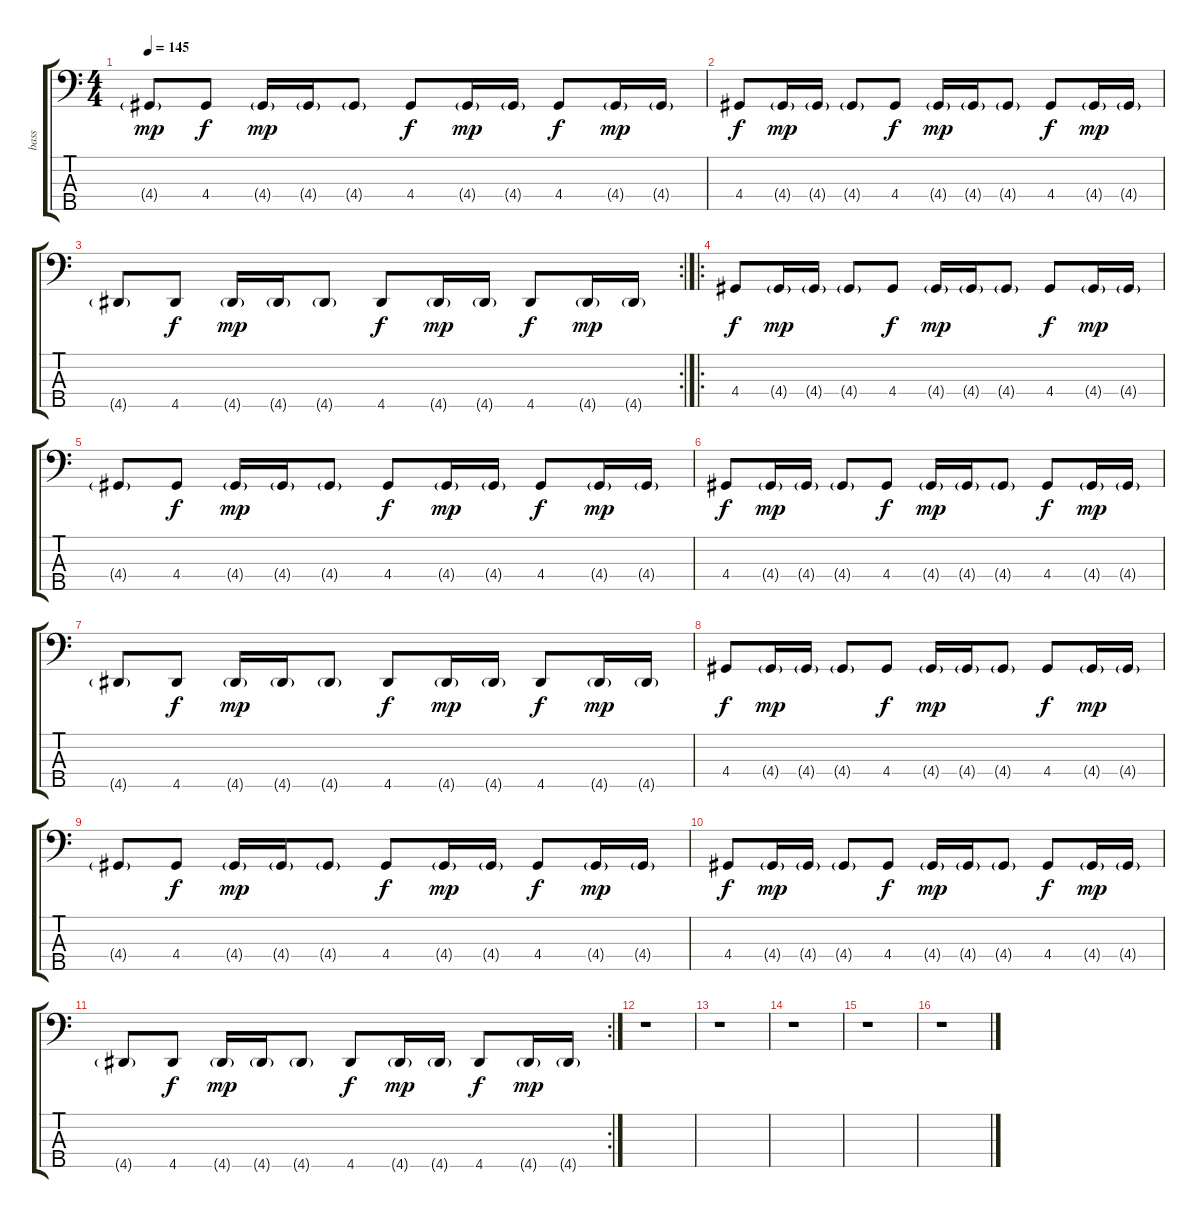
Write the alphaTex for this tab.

\track ("bass" "bass") {instrument electricbassfinger}
\staff {score tabs}
\tuning (G2 D2 A1 E1 B0) {hide}
\ts (4 4)
\tempo 145
\clef f4
\ks c
4.4{g}.8{dy mp} 4.4.8{dy f} 4.4{g}.16{dy mp} 4.4{g}.16 4.4{g}.8 4.4.8{dy f} 4.4{g}.16{dy mp} 4.4{g}.16 4.4.8{dy f} 4.4{g}.16{dy mp} 4.4{g}.16 |
4.4.8{dy f} 4.4{g}.16{dy mp} 4.4{g}.16 4.4{g}.8 4.4.8{dy f} 4.4{g}.16{dy mp} 4.4{g}.16 4.4{g}.8 4.4.8{dy f} 4.4{g}.16{dy mp} 4.4{g}.16 |
\rc 2
4.5{g}.8 4.5.8{dy f} 4.5{g}.16{dy mp} 4.5{g}.16 4.5{g}.8 4.5.8{dy f} 4.5{g}.16{dy mp} 4.5{g}.16 4.5.8{dy f} 4.5{g}.16{dy mp} 4.5{g}.16 |
\ro
4.4.8{dy f} 4.4{g}.16{dy mp} 4.4{g}.16 4.4{g}.8 4.4.8{dy f} 4.4{g}.16{dy mp} 4.4{g}.16 4.4{g}.8 4.4.8{dy f} 4.4{g}.16{dy mp} 4.4{g}.16 |
4.4{g}.8 4.4.8{dy f} 4.4{g}.16{dy mp} 4.4{g}.16 4.4{g}.8 4.4.8{dy f} 4.4{g}.16{dy mp} 4.4{g}.16 4.4.8{dy f} 4.4{g}.16{dy mp} 4.4{g}.16 |
4.4.8{dy f} 4.4{g}.16{dy mp} 4.4{g}.16 4.4{g}.8 4.4.8{dy f} 4.4{g}.16{dy mp} 4.4{g}.16 4.4{g}.8 4.4.8{dy f} 4.4{g}.16{dy mp} 4.4{g}.16 |
4.5{g}.8 4.5.8{dy f} 4.5{g}.16{dy mp} 4.5{g}.16 4.5{g}.8 4.5.8{dy f} 4.5{g}.16{dy mp} 4.5{g}.16 4.5.8{dy f} 4.5{g}.16{dy mp} 4.5{g}.16 |
4.4.8{dy f} 4.4{g}.16{dy mp} 4.4{g}.16 4.4{g}.8 4.4.8{dy f} 4.4{g}.16{dy mp} 4.4{g}.16 4.4{g}.8 4.4.8{dy f} 4.4{g}.16{dy mp} 4.4{g}.16 |
4.4{g}.8 4.4.8{dy f} 4.4{g}.16{dy mp} 4.4{g}.16 4.4{g}.8 4.4.8{dy f} 4.4{g}.16{dy mp} 4.4{g}.16 4.4.8{dy f} 4.4{g}.16{dy mp} 4.4{g}.16 |
4.4.8{dy f} 4.4{g}.16{dy mp} 4.4{g}.16 4.4{g}.8 4.4.8{dy f} 4.4{g}.16{dy mp} 4.4{g}.16 4.4{g}.8 4.4.8{dy f} 4.4{g}.16{dy mp} 4.4{g}.16 |
\rc 2
4.5{g}.8 4.5.8{dy f} 4.5{g}.16{dy mp} 4.5{g}.16 4.5{g}.8 4.5.8{dy f} 4.5{g}.16{dy mp} 4.5{g}.16 4.5.8{dy f} 4.5{g}.16{dy mp} 4.5{g}.16 |
r.1 |
r.1 |
r.1 |
r.1 |
r.1
